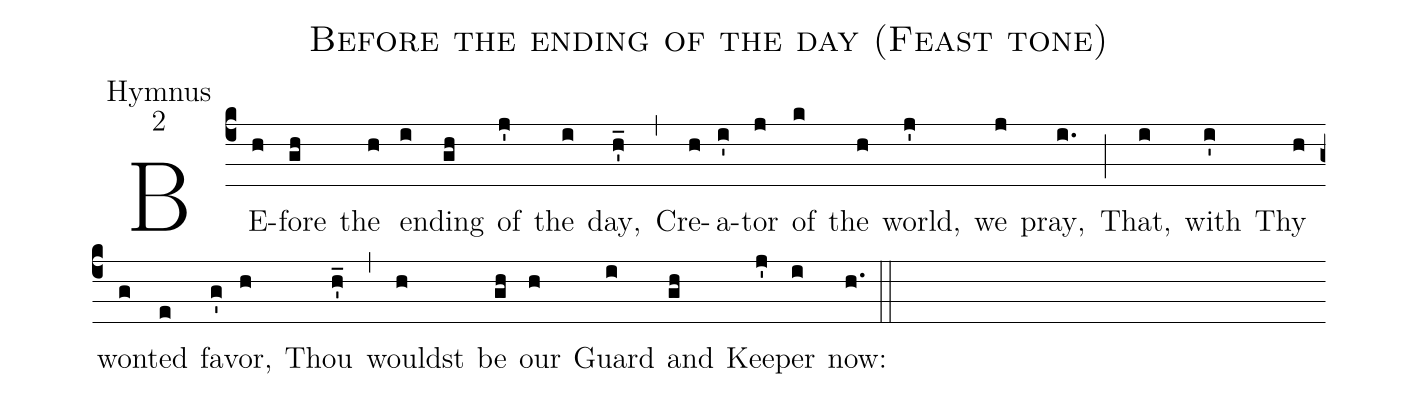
name:Before the ending of the day (Feast tone);
office-part:Hymnus;
mode:2;
%%
(c4)BE(h)f{o}re(gh) the(h) end(i)ing(gh) of(j') the(i) d{ay},(h_') (,) Cre(h)a(i')tor(j) of(k) the(h) world,(j') we(j) pr{ay},(i.) (;) That,(i) with(i') Thy(h) wont(g)ed(e) fa(g')vor,(h) Th{ou}(h_') (,) w{ou}ldst(h) be(gh) {ou}r(h) G{ua}rd(i) and(gh) K{ee}p(j')er(i) now:(h.) (::)
